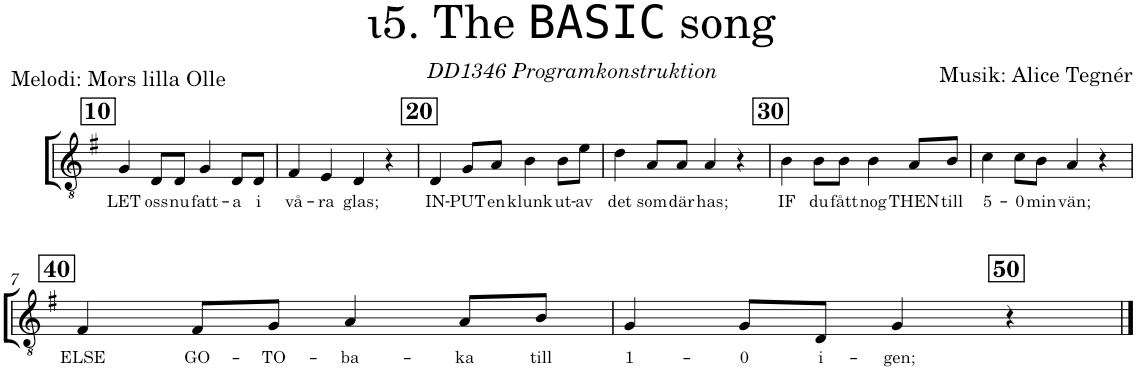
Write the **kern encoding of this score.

**kern	**text
*part1	*part1
*staff1	*staff1
*I"S A	*
*clefGv2	*
*k[f#]	*
!!LO:REH:place=s1:a:B:cj:fs=14:t=10
=1	=1
!	!LO:LY:b
4G/	LET
!	!LO:LY:b
8D/L	oss
!	!LO:LY:b
8D/J	nu
!	!LO:LY:b
4G/	fatt-
!	!LO:LY:b
8D/L	-a
!	!LO:LY:b
8D/J	i
=2	=2
!	!LO:LY:b
4F#/	vå-
!	!LO:LY:b
4E/	-ra
!	!LO:LY:b
4D/	glas;
4r	.
!!LO:REH:place=s1:a:B:cj:fs=14:t=20
=3	=3
!	!LO:LY:b
4D/	IN-
!	!LO:LY:b
8G/L	-PUT
!	!LO:LY:b
8A/J	en
!	!LO:LY:b
4B\	klunk
!	!LO:LY:b
8B\L	ut-
!	!LO:LY:b
8e\J	-av
=4	=4
!	!LO:LY:b
4d\	det
!	!LO:LY:b
8A/L	som
!	!LO:LY:b
8A/J	där
!	!LO:LY:b
4A/	has;
4r	.
!!LO:REH:place=s1:a:B:cj:fs=14:t=30
=5	=5
!	!LO:LY:b
4B\	IF
!	!LO:LY:b
8B\L	du
!	!LO:LY:b
8B\J	fått
!	!LO:LY:b
4B\	nog
!	!LO:LY:b
8A/L	THEN
!	!LO:LY:b
8B/J	till
=6	=6
!	!LO:LY:b
4c\	5-
!	!LO:LY:b
8c\L	-0
!	!LO:LY:b
8B\J	min
!	!LO:LY:b
4A/	vän;
4r	.
!!LO:LB:g=z
!!LO:REH:place=s1:a:B:cj:fs=14:t=40
=7	=7
!	!LO:LY:b
4F#/	ELSE
!	!LO:LY:b
8F#/L	GO-
!	!LO:LY:b
8G/J	-TO-
!	!LO:LY:b
4A/	-ba-
!	!LO:LY:b
8A/L	-ka
!	!LO:LY:b
8B/J	till
!!LO:REH:place=s1:a:B:cj:fs=14:t=50:qo=3
=8	=8
!	!LO:LY:b
4G/	1-
!	!LO:LY:b
8G/L	-0
!	!LO:LY:b
8D/J	i-
!	!LO:LY:b
4G/	-gen;
4r	.
==	==
*-	*-
